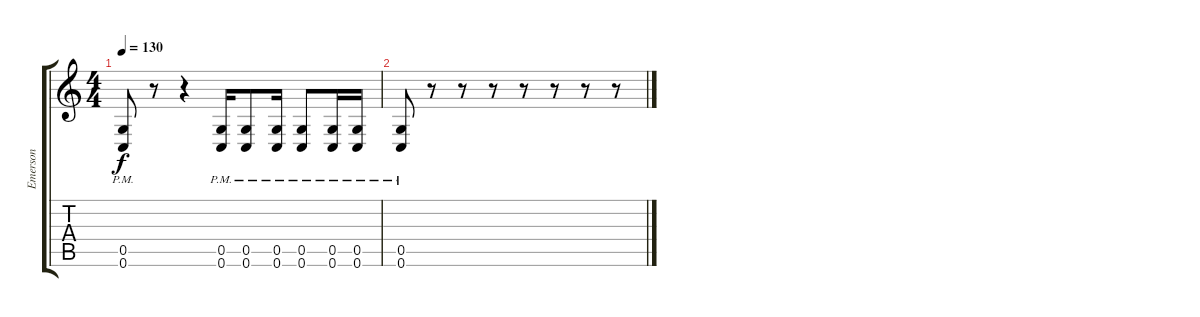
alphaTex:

\track ("Emerson" "Emerson") {instrument distortionguitar}
\staff {score tabs}
\tuning (D4 A3 F3 C3 G2 C2) {hide}
\ts (4 4)
\tempo 130
\clef g2
\ks c
(0.5{pm} 0.6{pm}).8{dy f} r.8 r.4 (0.5{pm} 0.6{pm}).16 (0.5{pm} 0.6{pm}).8 (0.5{pm} 0.6{pm}).16 (0.5{pm} 0.6{pm}).8 (0.5{pm} 0.6{pm}).16 (0.5{pm} 0.6{pm}).16 |
(0.5{pm} 0.6{pm}).8 r.8 r.8 r.8 r.8 r.8 r.8 r.8
